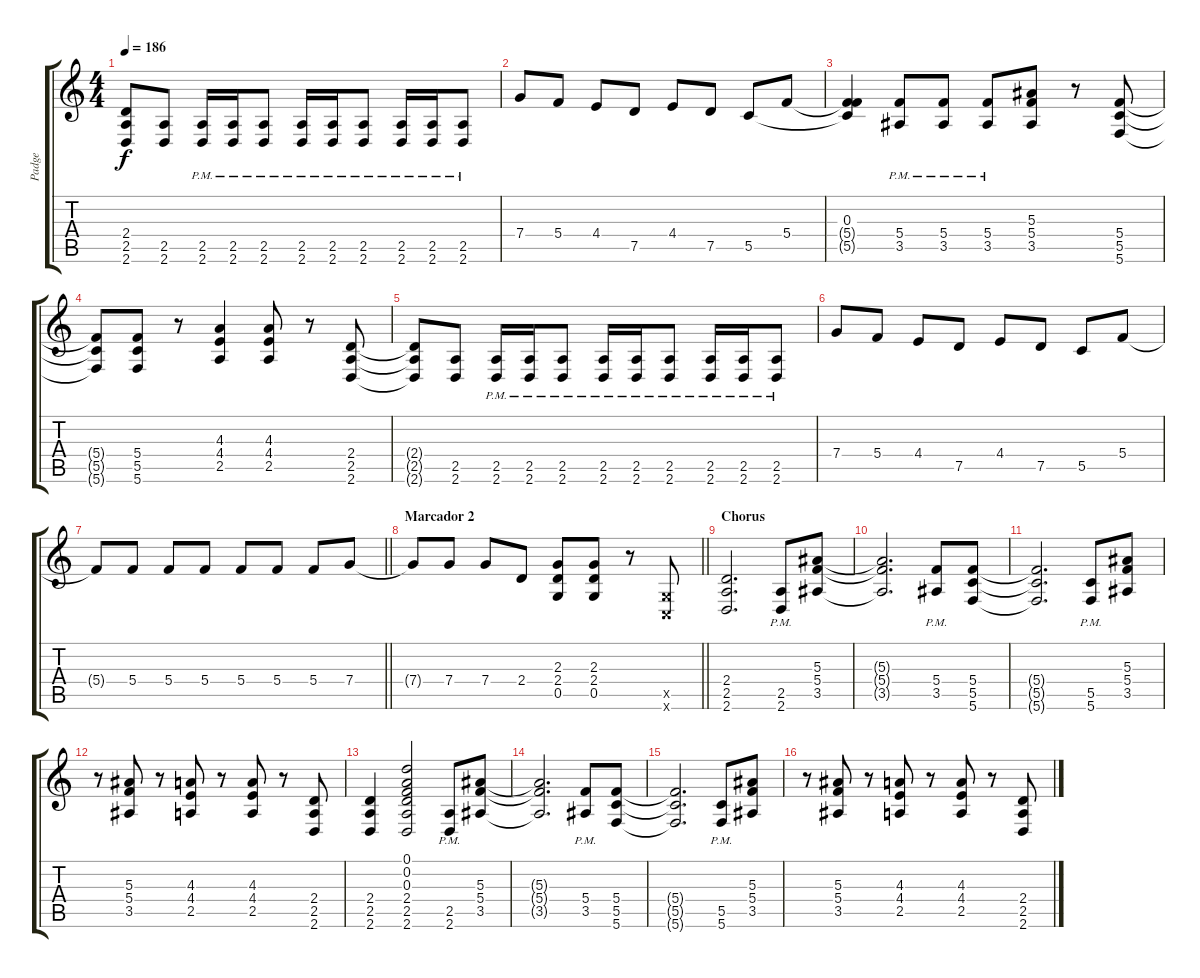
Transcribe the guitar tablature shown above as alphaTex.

\track ("Padge" "Padge") {instrument overdrivenguitar}
\staff {score tabs}
\tuning (D4 A3 F3 C3 G2 C2) {hide}
\ts (4 4)
\tempo 186
\clef g2
\ks c
(2.4{t} 2.5{t} 2.6{t}).8{dy f} (2.5 2.6).8 (2.5{pm} 2.6{pm}).16 (2.5{pm} 2.6{pm}).16 (2.5{pm} 2.6{pm}).8 (2.5{pm} 2.6{pm}).16 (2.5{pm} 2.6{pm}).16 (2.5{pm} 2.6{pm}).8 (2.5{pm} 2.6{pm}).16 (2.5{pm} 2.6{pm}).16 (2.5{pm} 2.6{pm}).8 |
7.4.8 5.4.8 4.4.8 7.5.8 4.4.8 7.5.8 5.5.8 5.4.8 |
(0.3 5.4{t} 5.5{t}).4 (5.4{pm} 3.5{pm}).8 (5.4{pm} 3.5{pm}).8 (5.4{pm} 3.5{pm}).8 (5.3 5.4 3.5).8 r.8 (5.4 5.5 5.6).8 |
(5.4{t} 5.5{t} 5.6{t}).8 (5.4 5.5 5.6).8 r.8 (4.3 4.4 2.5).4 (4.3 4.4 2.5).8 r.8 (2.4 2.5 2.6).8 |
(2.4{t} 2.5{t} 2.6{t}).8 (2.5 2.6).8 (2.5{pm} 2.6{pm}).16 (2.5{pm} 2.6{pm}).16 (2.5{pm} 2.6{pm}).8 (2.5{pm} 2.6{pm}).16 (2.5{pm} 2.6{pm}).16 (2.5{pm} 2.6{pm}).8 (2.5{pm} 2.6{pm}).16 (2.5{pm} 2.6{pm}).16 (2.5{pm} 2.6{pm}).8 |
7.4.8 5.4.8 4.4.8 7.5.8 4.4.8 7.5.8 5.5.8 5.4.8 |
\barLineRight lightlight
5.4{t}.8 5.4.8 5.4.8 5.4.8 5.4.8 5.4.8 5.4.8 7.4.8 |
\section ("" "Marcador 2")
\barLineRight lightlight
7.4{t}.8 7.4.8 7.4.8 2.4.8 (2.3 2.4 0.5).8 (2.3 2.4 0.5).8 r.8 (0.5{x} 0.6{x}).8 |
\section ("" "Chorus")
(2.4 2.5 2.6).2{d} (2.5{pm} 2.6{pm}).8 (5.3 5.4 3.5).8 |
(5.3{t} 5.4{t} 3.5{t}).2{d} (5.4{pm} 3.5{pm}).8 (5.4 5.5 5.6).8 |
(5.4{t} 5.5{t} 5.6{t}).2{d} (5.5{pm} 5.6{pm}).8 (5.3 5.4 3.5).8 |
r.8 (5.3 5.4 3.5).8 r.8 (4.3 4.4 2.5).8 r.8 (4.3 4.4 2.5).8 r.8 (2.4 2.5 2.6).8 |
(2.4 2.5 2.6).4 (0.1 0.2 0.3 2.4 2.5 2.6).2 (2.5{pm} 2.6{pm}).8 (5.3 5.4 3.5).8 |
(5.3{t} 5.4{t} 3.5{t}).2{d} (5.4{pm} 3.5{pm}).8 (5.4 5.5 5.6).8 |
(5.4{t} 5.5{t} 5.6{t}).2{d} (5.5{pm} 5.6{pm}).8 (5.3 5.4 3.5).8 |
r.8 (5.3 5.4 3.5).8 r.8 (4.3 4.4 2.5).8 r.8 (4.3 4.4 2.5).8 r.8 (2.4 2.5 2.6).8
